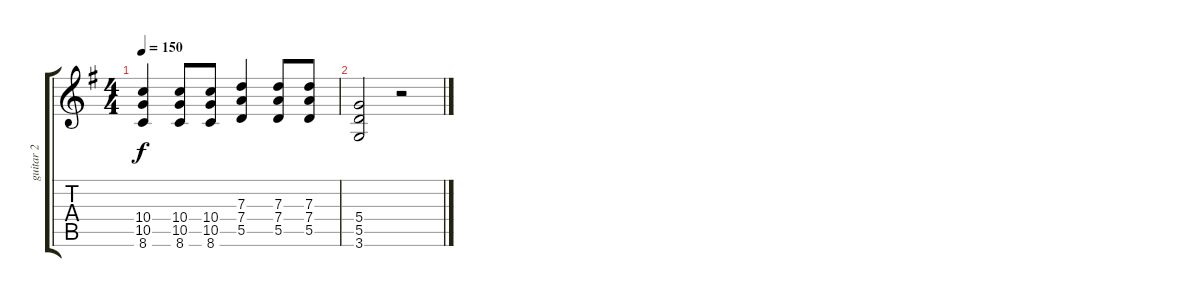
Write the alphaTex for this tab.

\track ("guitar 2" "guitar 2") {instrument distortionguitar}
\staff {score tabs}
\tuning (E4 B3 G3 D3 A2 E2) {hide}
\ts (4 4)
\tempo 150
\clef g2
\ks g
(10.4 10.5 8.6).4{dy f} (10.4 10.5 8.6).8 (10.4 10.5 8.6).8 (7.3 7.4 5.5).4 (7.3 7.4 5.5).8 (7.3 7.4 5.5).8 |
(5.4 5.5 3.6).2 r.2
